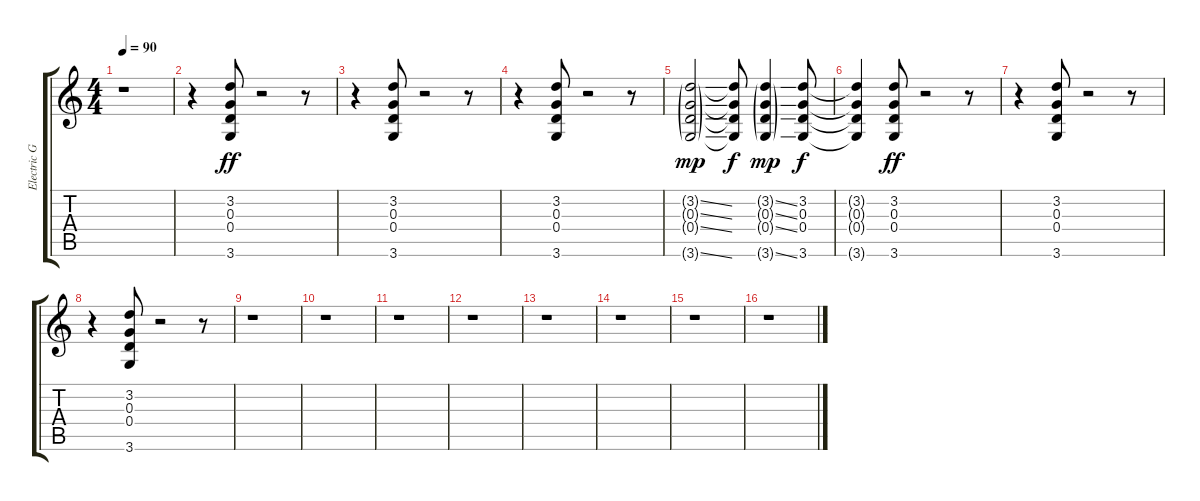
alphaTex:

\track ("Electric Guitar I (Solo)" "Electric G") {instrument overdrivenguitar}
\staff {score tabs}
\tuning (E4 B3 G3 D3 A2 E2) {hide}
\ts (4 4)
\tempo 90
\clef g2
\ks c
r.1{dy ff instrument overdrivenguitar} |
r.4 (3.2 0.3 0.4 3.6).8 r.2 r.8 |
r.4 (3.2 0.3 0.4 3.6).8 r.2 r.8 |
r.4 (3.2 0.3 0.4 3.6).8 r.2 r.8 |
(3.2{ss g} 0.3{ss g} 0.4{ss g} 3.6{ss g}).2{dy mp} (3.2{t} 0.3{t} 0.4{t} 3.6{t}).8{dy f} (3.2{ss g} 0.3{ss g} 0.4{ss g} 3.6{ss g}).4{dy mp} (3.2 0.3 0.4 3.6).8{dy f} |
(3.2{t} 0.3{t} 0.4{t} 3.6{t}).4 (3.2 0.3 0.4 3.6).8{dy ff} r.2 r.8 |
r.4 (3.2 0.3 0.4 3.6).8 r.2 r.8 |
r.4 (3.2 0.3 0.4 3.6).8 r.2 r.8 |
r.1 |
r.1 |
r.1 |
r.1 |
r.1 |
r.1 |
r.1 |
r.1
